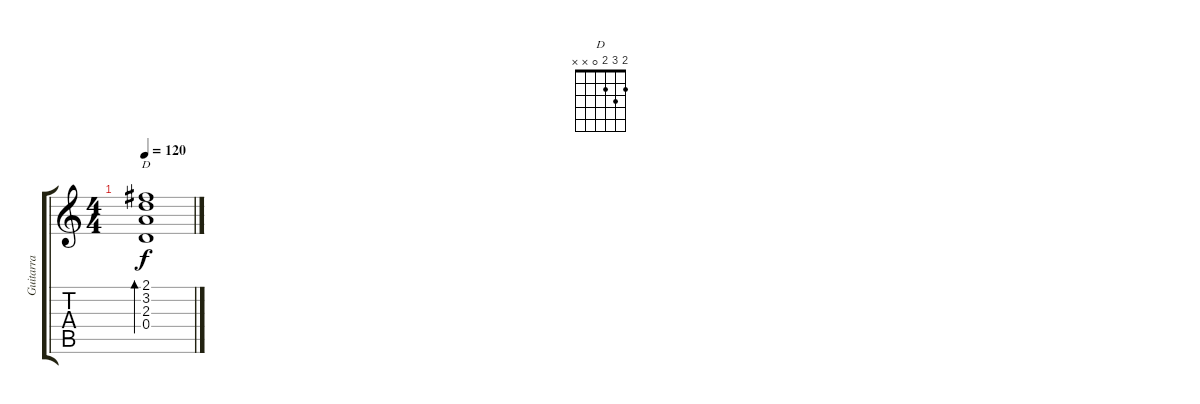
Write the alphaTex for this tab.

\track ("Guitarra" "Guitarra") {instrument electricguitarjazz}
\staff {score tabs}
\tuning (E4 B3 G3 D3 A2 E2) {hide}
\chord ("D" 2 3 2 0 x x)
\ts (4 4)
\tempo 120
\clef g2
\ks c
(2.1 3.2 2.3 0.4).1{bd 480 ch "D" dy f}
